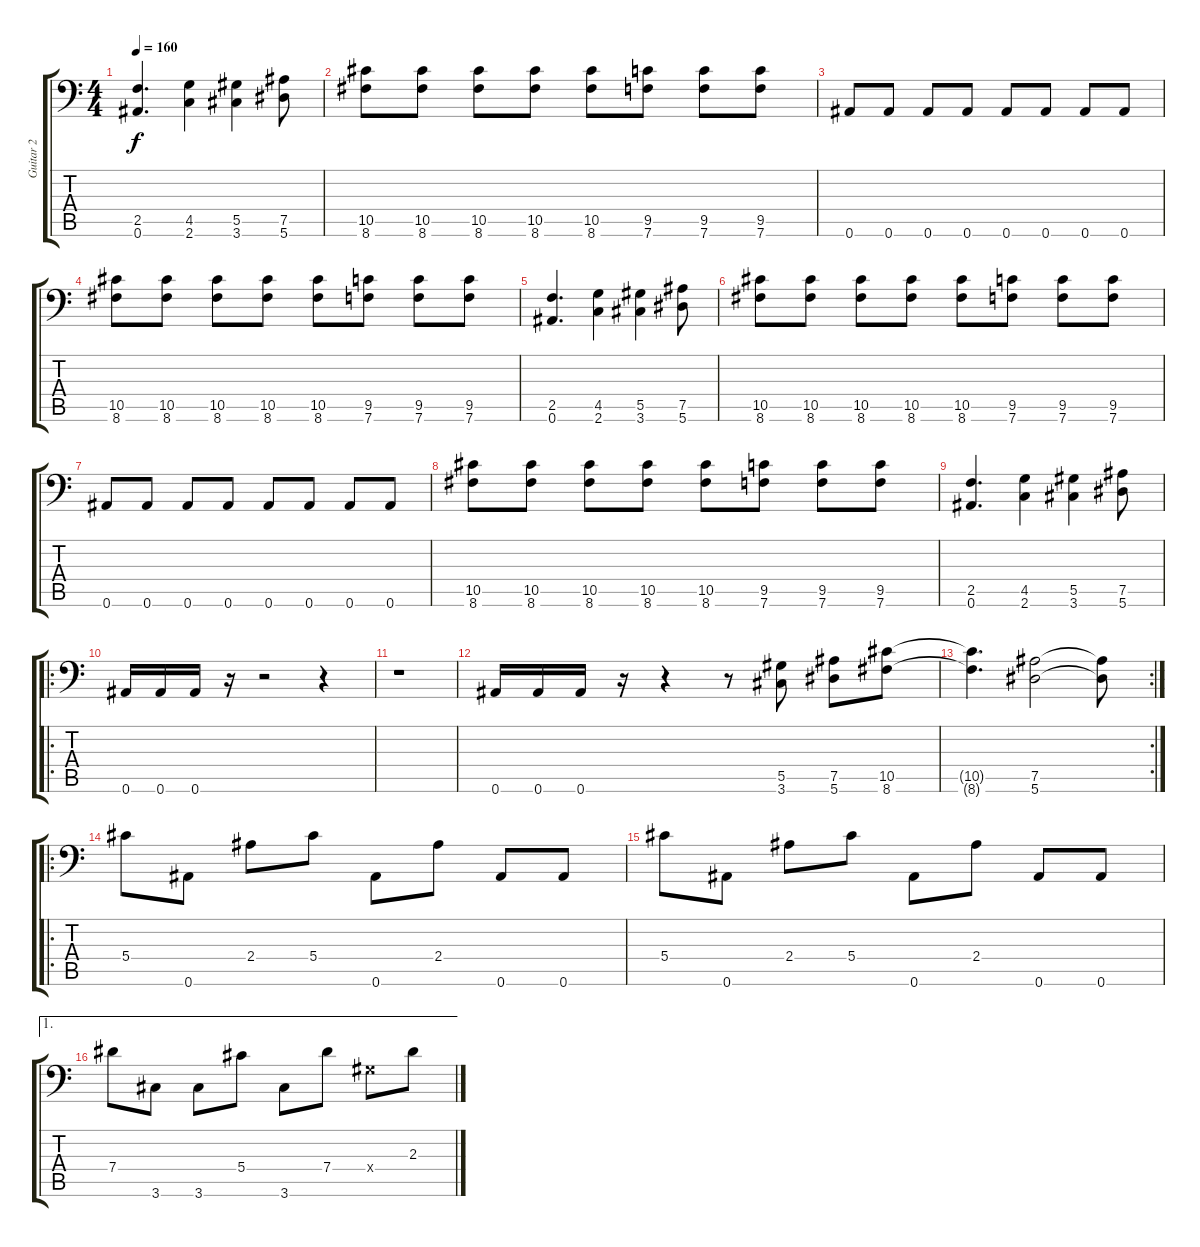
\track ("Guitar 2" "Guitar 2") {instrument distortionguitar}
\staff {score tabs}
\tuning (Bb3 F3 Db3 Ab2 Eb2 Bb1) {hide}
\ts (4 4)
\tempo 160
\clef f4
\ks c
(2.5 0.6).4{d dy f instrument distortionguitar} (4.5 2.6).4 (5.5 3.6).4 (7.5 5.6).8 |
(10.5 8.6).8 (10.5 8.6).8 (10.5 8.6).8 (10.5 8.6).8 (10.5 8.6).8 (9.5 7.6).8 (9.5 7.6).8 (9.5 7.6).8 |
0.6.8 0.6.8 0.6.8 0.6.8 0.6.8 0.6.8 0.6.8 0.6.8 |
(10.5 8.6).8 (10.5 8.6).8 (10.5 8.6).8 (10.5 8.6).8 (10.5 8.6).8 (9.5 7.6).8 (9.5 7.6).8 (9.5 7.6).8 |
(2.5 0.6).4{d} (4.5 2.6).4 (5.5 3.6).4 (7.5 5.6).8 |
(10.5 8.6).8 (10.5 8.6).8 (10.5 8.6).8 (10.5 8.6).8 (10.5 8.6).8 (9.5 7.6).8 (9.5 7.6).8 (9.5 7.6).8 |
0.6.8 0.6.8 0.6.8 0.6.8 0.6.8 0.6.8 0.6.8 0.6.8 |
(10.5 8.6).8 (10.5 8.6).8 (10.5 8.6).8 (10.5 8.6).8 (10.5 8.6).8 (9.5 7.6).8 (9.5 7.6).8 (9.5 7.6).8 |
(2.5 0.6).4{d} (4.5 2.6).4 (5.5 3.6).4 (7.5 5.6).8 |
\ro
0.6.16 0.6.16 0.6.16 r.16 r.2 r.4 |
r.1 |
0.6.16 0.6.16 0.6.16 r.16 r.4 r.8 (5.5 3.6).8 (7.5 5.6).8 (10.5 8.6).8 |
\rc 2
(10.5{t} 8.6{t}).4{d} (7.5 5.6).2 (7.5{t} 5.6{t}).8 |
\ro
5.4.8 0.6.8 2.4.8 5.4.8 0.6.8 2.4.8 0.6.8 0.6.8 |
5.4.8 0.6.8 2.4.8 5.4.8 0.6.8 2.4.8 0.6.8 0.6.8 |
\ae 1
7.4.8 3.6.8 3.6.8 5.4.8 3.6.8 7.4.8 0.4{x}.8 2.3{h}.8
